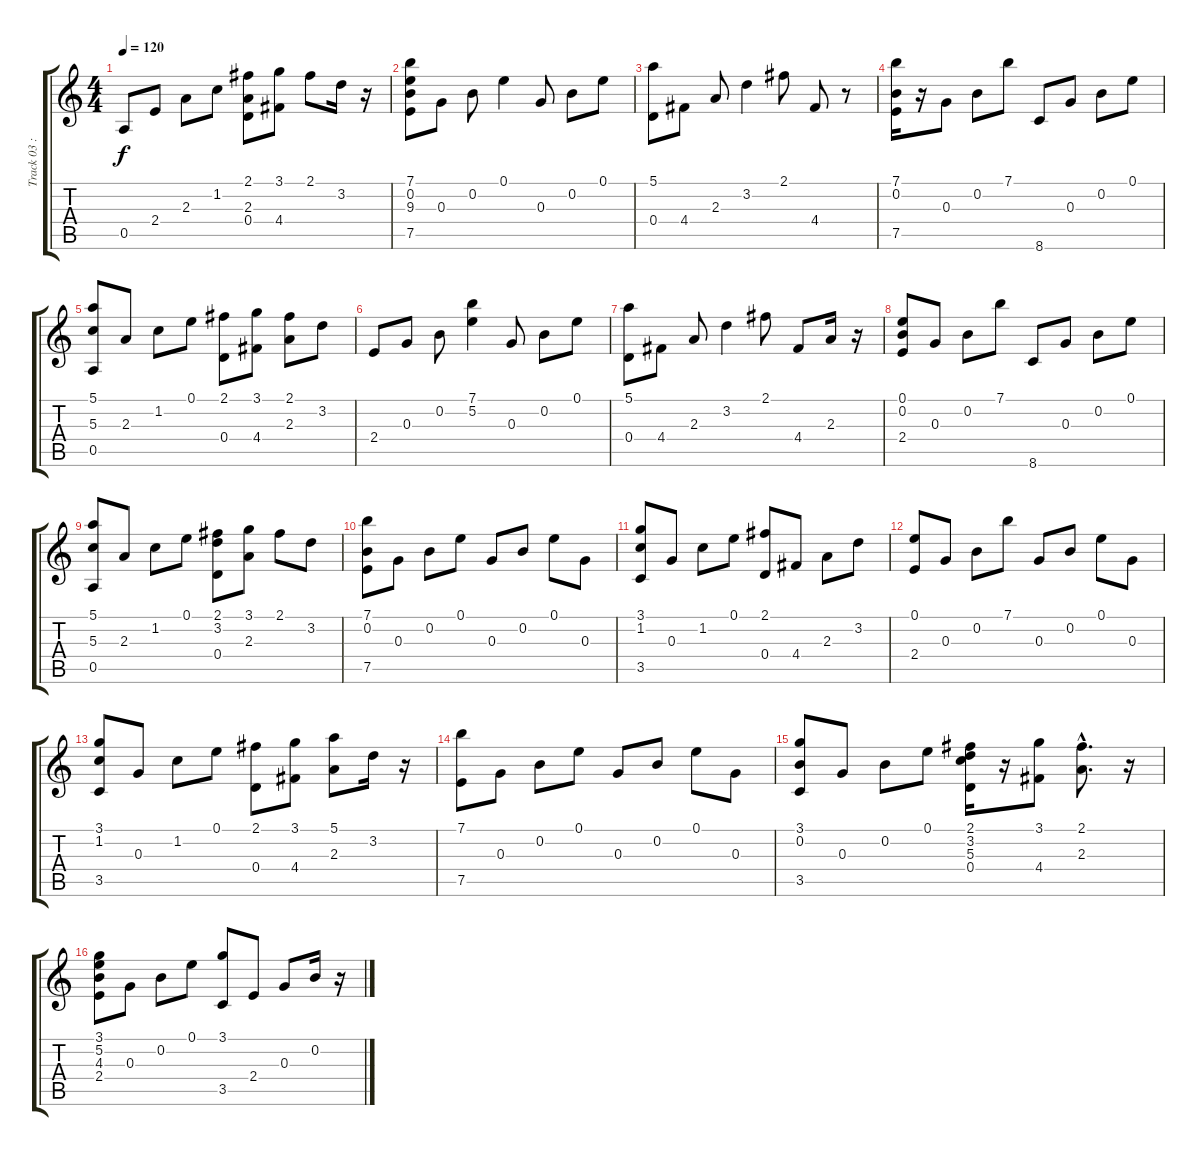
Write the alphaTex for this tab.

\track ("Track 03 : unspecified" "Track 03 :") {instrument acousticguitarsteel}
\staff {score tabs}
\tuning (E4 B3 G3 D3 A2 E2) {hide}
\ts (4 4)
\tempo 120
\clef g2
\ks c
0.5.8{dy f} 2.4.8 2.3.8 1.2.8 (2.1 2.3 0.4).8 (3.1 4.4).8 2.1.8 3.2.16 r.16 |
(7.1 0.2 9.3 7.5).8 0.3.8 0.2.8 0.1.4 0.3.8 0.2.8 0.1.8 |
(5.1 0.4).8 4.4.8 2.3.8 3.2.4 2.1.8 4.4.8 r.8 |
(7.1 0.2 7.5).16 r.16 0.3.8 0.2.8 7.1.8 8.6.8 0.3.8 0.2.8 0.1.8 |
(5.1 5.3 0.5).8 2.3.8 1.2.8 0.1.8 (2.1 0.4).8 (3.1 4.4).8 (2.1 2.3).8 3.2.8 |
2.4.8 0.3.8 0.2.8 (7.1 5.2).4 0.3.8 0.2.8 0.1.8 |
(5.1 0.4).8 4.4.8 2.3.8 3.2.4 2.1.8 4.4.8 2.3.16 r.16 |
(0.1 0.2 2.4).8 0.3.8 0.2.8 7.1.8 8.6.8 0.3.8 0.2.8 0.1.8 |
(5.1 5.3 0.5).8 2.3.8 1.2.8 0.1.8 (2.1 3.2 0.4).8 (3.1 2.3).8 2.1.8 3.2.8 |
(7.1 0.2 7.5).8 0.3.8 0.2.8 0.1.8 0.3.8 0.2.8 0.1.8 0.3.8 |
(3.1 1.2 3.5).8 0.3.8 1.2.8 0.1.8 (2.1 0.4).8 4.4.8 2.3.8 3.2.8 |
(0.1 2.4).8 0.3.8 0.2.8 7.1.8 0.3.8 0.2.8 0.1.8 0.3.8 |
(3.1 1.2 3.5).8 0.3.8 1.2.8 0.1.8 (2.1 0.4).8 (3.1 4.4).8 (5.1 2.3).8 3.2.16 r.16 |
(7.1 7.5).8 0.3.8 0.2.8 0.1.8 0.3.8 0.2.8 0.1.8 0.3.8 |
(3.1 0.2 3.5).8 0.3.8 0.2.8 0.1.8 (2.1 3.2 5.3 0.4).16 r.16 (3.1 4.4).8 (2.1{hac} 2.3{hac}).8{d} r.16 |
(3.1 5.2 4.3 2.4).8 0.3.8 0.2.8 0.1.8 (3.1 3.5).8 2.4.8 0.3.8 0.2.16 r.16
